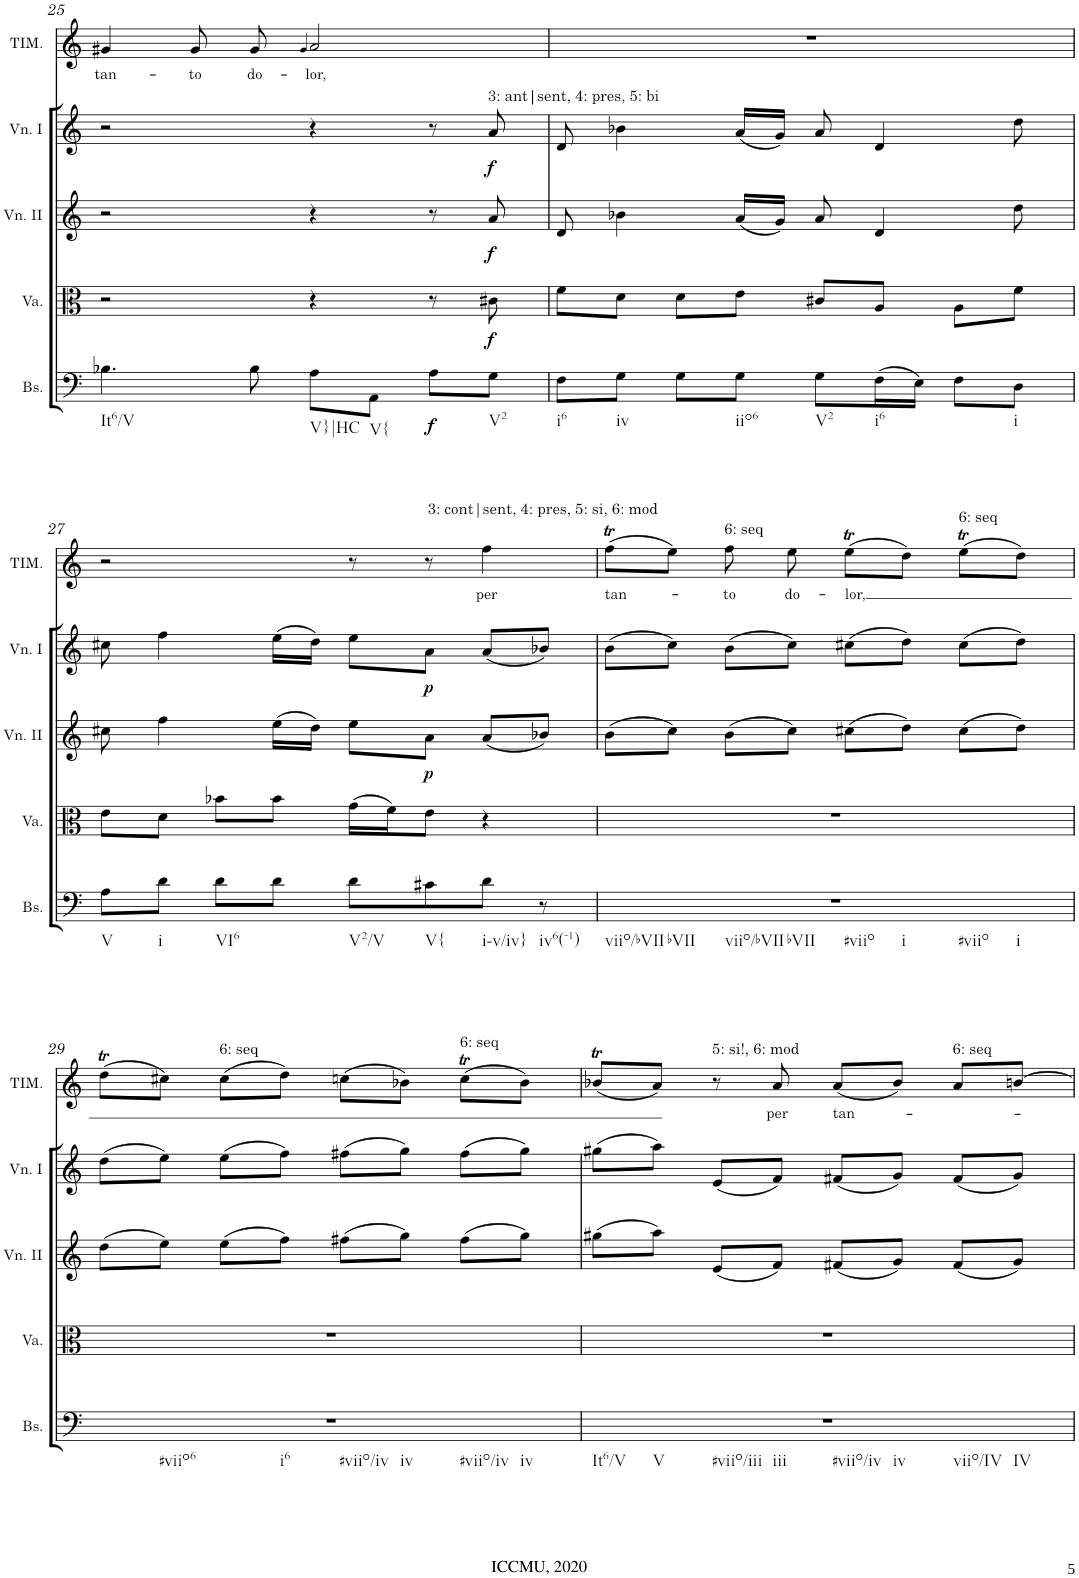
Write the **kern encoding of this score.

**kern	**dynam	**kern	**dynam	**kern	**dynam	**kern	**dynam	**kern	**text
*part5	*part5	*part4	*part4	*part3	*part3	*part2	*part2	*part1	*part1
*staff5	*staff5	*staff4	*staff4	*staff3	*staff3	*staff2	*staff2	*staff1	*staff1
*I"Basso	*	*I"Viola	*	*I"Violino II	*	*I"Violino I	*	*I"TIMANTE	*
*I'Bs.	*	*I'Va.	*	*I'Vn. II	*	*I'Vn. I	*	*I'TIM.	*
!!LO:PB:g=z
*clefF4	*	*clefC3	*	*clefG2	*	*clefG2	*	*clefG2	*
*k[]	*	*k[]	*	*k[]	*	*k[]	*	*k[]	*
*M4/4	*	*M4/4	*	*M4/4	*	*M4/4	*	*M4/4	*
*met(c)	*	*met(c)	*	*met(c)	*	*met(c)	*	*met(c)	*
=25	=25	=25	=25	=25	=25	=25	=25	=25	=25
!LO:TX:b:t=It6/V	!	!	!	!	!	!	!	!	!
!	!	!	!	!	!	!	!	!	!LO:LY:b
4.B-X\	.	2r	.	2r	.	2r	.	4g#X/	tan-
!	!	!	!	!	!	!	!	!	!LO:LY:b
.	.	.	.	.	.	.	.	8g#/	-to
!	!	!	!	!	!	!	!	!	!LO:LY:b
8B-\	.	.	.	.	.	.	.	8g#/	do-
.	.	.	.	.	.	.	.	4qg#/	.
!LO:TX:b:t=V}|HC	!	!	!	!	!	!	!	!	!
!	!	!	!	!	!	!	!	!	!LO:LY:b
8A\L	.	4r	.	4r	.	4r	.	2a/	-lor,
!LO:TX:b:t=V{	!	!	!	!	!	!	!	!	!
8AA\J	.	.	.	.	.	.	.	.	.
!	!LO:DY:b	!	!	!	!	!	!	!	!
8A\L	f	8r	.	8r	.	8r	.	.	.
!	!	!	!	!	!	!LO:TX:a:t=3&colon;&nbsp;ant|sent, 4&colon;&nbsp;pres, 5&colon; bi	!	!	!
!LO:TX:b:t=V2	!	!	!	!	!	!	!	!	!
!	!	!	!LO:DY:b	!	!LO:DY:b	!	!LO:DY:b	!	!
8G\J	.	8c#X\	f	8a/	f	8a/	f	.	.
=26	=26	=26	=26	=26	=26	=26	=26	=26	=26
!LO:TX:b:t=i6	!	!	!	!	!	!	!	!	!
8F\L	.	8f\L	.	8d/	.	8d/	.	1r	.
!LO:TX:b:t=iv	!	!	!	!	!	!	!	!	!
8G\J	.	8d\J	.	4b-X\	.	4b-X\	.	.	.
8G\L	.	8d\L	.	.	.	.	.	.	.
!LO:TX:b:t=iio6	!	!	!	!	!	!	!	!	!
8G\J	.	8e\J	.	(<16a/LL	.	(<16a/LL	.	.	.
.	.	.	.	16g/JJ)	.	16g/JJ)	.	.	.
!LO:TX:b:t=V2	!	!	!	!	!	!	!	!	!
8G\L	.	8c#X/L	.	8a/	.	8a/	.	.	.
!LO:TX:b:t=i6	!	!	!	!	!	!	!	!	!
(>16F\L	.	8A/J	.	4d/	.	4d/	.	.	.
16E\JJ)	.	.	.	.	.	.	.	.	.
8F\L	.	8A\L	.	.	.	.	.	.	.
!LO:TX:b:t=i	!	!	!	!	!	!	!	!	!
8D\J	.	8f\J	.	8dd\	.	8dd\	.	.	.
!!LO:LB:g=z
=27	=27	=27	=27	=27	=27	=27	=27	=27	=27
!LO:TX:b:t=V	!	!	!	!	!	!	!	!	!
8A\L	.	8e\L	.	8cc#X\	.	8cc#X\	.	2r	.
!LO:TX:b:t=i	!	!	!	!	!	!	!	!	!
8d\J	.	8d\J	.	4ff\	.	4ff\	.	.	.
!LO:TX:b:t=VI6	!	!	!	!	!	!	!	!	!
8d\L	.	8b-X\L	.	.	.	.	.	.	.
8d\J	.	8b-\J	.	(>16ee\LL	.	(>16ee\LL	.	.	.
.	.	.	.	16dd\JJ)	.	16dd\JJ)	.	.	.
!LO:TX:b:t=V2/V	!	!	!	!	!	!	!	!	!
8d\L	.	(>16g\LL	.	8ee\L	.	8ee\L	.	8r	.
.	.	16f\J)	.	.	.	.	.	.	.
!	!	!	!	!	!	!	!	!LO:TX:a:t=3&colon; cont|sent, 4&colon; pres, 5&colon; si, 6&colon; mod	!
!LO:TX:b:t=V{	!	!	!	!	!	!	!	!	!
!	!	!	!	!	!LO:DY:b	!	!LO:DY:b	!	!
8c#X\	.	8e\J	.	8a\J	p	8a\J	p	8r	.
!LO:TX:b:t=i-v/iv}	!	!	!	!	!	!	!	!	!
!	!	!	!	!	!	!	!	!	!LO:LY:b
8d\J	.	4r	.	(<8a/L	.	(<8a/L	.	4ff\	per
!LO:TX:b:t=iv6(-1)	!	!	!	!	!	!	!	!	!
8r	.	.	.	8b-X/J)	.	8b-X/J)	.	.	.
=28	=28	=28	=28	=28	=28	=28	=28	=28	=28
!LO:TX:b:t=viio/bVII	!	!	!	!	!	!	!	!	!
!LO:TX:b:t=bVII	!	!	!	!	!	!	!	!	!
!LO:TX:b:t=viio/bVII	!	!	!	!	!	!	!	!	!
!LO:TX:b:t=bVII	!	!	!	!	!	!	!	!	!
!LO:TX:b:t=#viio	!	!	!	!	!	!	!	!	!
!LO:TX:b:t=i	!	!	!	!	!	!	!	!	!
!LO:TX:b:t=#viio	!	!	!	!	!	!	!	!	!
!LO:TX:b:t=i	!	!	!	!	!	!	!	!	!
!	!	!	!	!	!	!	!	!	!LO:LY:b
1r	.	1r	.	(>8b\L	.	(>8b\L	.	(>8ffT\L	tan-
.	.	.	.	8cc\J)	.	8cc\J)	.	8ee\J)	.
!	!	!	!	!	!	!	!	!LO:TX:a:t=6&colon; seq	!
!	!	!	!	!	!	!	!	!	!LO:LY:b
.	.	.	.	(>8b\L	.	(>8b\L	.	8ff\	-to
!	!	!	!	!	!	!	!	!	!LO:LY:b
.	.	.	.	8cc\J)	.	8cc\J)	.	8ee\	do-
!	!	!	!	!	!	!	!	!	!LO:LY:b
.	.	.	.	(>8cc#X\L	.	(>8cc#X\L	.	(>8eet\L	-lor,
.	.	.	.	8dd\J)	.	8dd\J)	.	8dd\J)	.
!	!	!	!	!	!	!	!	!LO:TX:a:t=6&colon; seq	!
.	.	.	.	(>8cc#\L	.	(>8cc#\L	.	(>8eet\L	.
.	.	.	.	8dd\J)	.	8dd\J)	.	8dd\J)	.
!!LO:LB:g=z
=29	=29	=29	=29	=29	=29	=29	=29	=29	=29
!LO:TX:b:t=#viio6	!	!	!	!	!	!	!	!	!
!LO:TX:b:t=i6	!	!	!	!	!	!	!	!	!
!LO:TX:b:t=#viio/iv	!	!	!	!	!	!	!	!	!
!LO:TX:b:t=iv	!	!	!	!	!	!	!	!	!
!LO:TX:b:t=#viio/iv	!	!	!	!	!	!	!	!	!
!LO:TX:b:t=iv	!	!	!	!	!	!	!	!	!
1r	.	1r	.	(>8dd\L	.	(>8dd\L	.	(>8ddT\L	.
.	.	.	.	8ee\J)	.	8ee\J)	.	8cc#X\J)	.
!	!	!	!	!	!	!	!	!LO:TX:a:t=6&colon; seq	!
.	.	.	.	(>8ee\L	.	(>8ee\L	.	(>8cc#\L	.
.	.	.	.	8ff\J)	.	8ff\J)	.	8dd\J)	.
.	.	.	.	(>8ff#X\L	.	(>8ff#X\L	.	(>8ccn\L	.
.	.	.	.	8gg\J)	.	8gg\J)	.	8b-X\J)	.
!	!	!	!	!	!	!	!	!LO:TX:a:t=6&colon; seq	!
.	.	.	.	(>8ff#\L	.	(>8ff#\L	.	(>8ccT\L	.
.	.	.	.	8gg\J)	.	8gg\J)	.	8b-\J)	.
=30	=30	=30	=30	=30	=30	=30	=30	=30	=30
!LO:TX:b:t=It6/V	!	!	!	!	!	!	!	!	!
!LO:TX:b:t=V	!	!	!	!	!	!	!	!	!
!LO:TX:b:t=#viio/iii	!	!	!	!	!	!	!	!	!
!LO:TX:b:t=iii	!	!	!	!	!	!	!	!	!
!LO:TX:b:t=#viio/iv	!	!	!	!	!	!	!	!	!
!LO:TX:b:t=iv	!	!	!	!	!	!	!	!	!
!LO:TX:b:t=viio/IV	!	!	!	!	!	!	!	!	!
!LO:TX:b:t=IV	!	!	!	!	!	!	!	!	!
1r	.	1r	.	(>8gg#X\L	.	(>8gg#X\L	.	(<8b-XT/L	.
.	.	.	.	8aa\J)	.	8aa\J)	.	8a/J)	.
!	!	!	!	!	!	!	!	!LO:TX:a:t=5&colon; si!, 6&colon; mod	!
.	.	.	.	(<8e/L	.	(<8e/L	.	8r	.
!	!	!	!	!	!	!	!	!	!LO:LY:b
.	.	.	.	8f/J)	.	8f/J)	.	8a/	per
!	!	!	!	!	!	!	!	!	!LO:LY:b
.	.	.	.	(<8f#X/L	.	(<8f#X/L	.	(<8a/L	tan-
.	.	.	.	8g/J)	.	8g/J)	.	8b-/J)	.
!	!	!	!	!	!	!	!	!LO:TX:a:t=6&colon; seq	!
.	.	.	.	(<8f#/L	.	(<8f#/L	.	8a/L	.
.	.	.	.	8g/J)	.	8g/J)	.	[8bn/J	.
=	=	=	=	=	=	=	=	=	=
*-	*-	*-	*-	*-	*-	*-	*-	*-	*-
